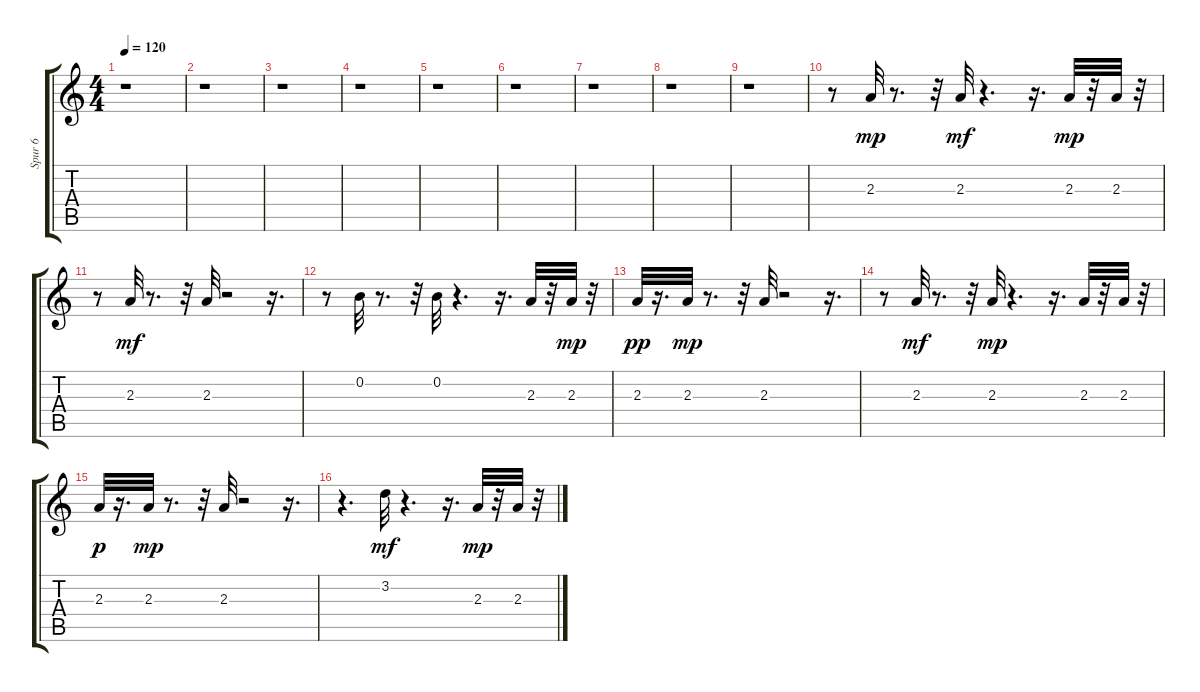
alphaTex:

\track ("Spur 6" "Spur 6") {instrument electricguitarmuted}
\staff {score tabs}
\tuning (E4 B3 G3 D3 A2 E2) {hide}
\ts (4 4)
\tempo 120
\clef g2
\ks c
r.1{dy mp instrument electricguitarmuted} |
r.1 |
r.1 |
r.1 |
r.1 |
r.1 |
r.1 |
r.1 |
r.1 |
r.8 2.3.32 r.8{d} r.32 2.3.32{dy mf} r.4{d} r.16{d} 2.3.32{dy mp} r.32 2.3.32 r.32 |
r.8 2.3.32{dy mf} r.8{d} r.32 2.3.32 r.2 r.16{d} |
r.8 0.2.32 r.8{d} r.32 0.2.32 r.4{d} r.16{d} 2.3.32 r.32 2.3.32{dy mp} r.32 |
2.3.32{dy pp} r.16{d} 2.3.32{dy mp} r.8{d} r.32 2.3.32 r.2 r.16{d} |
r.8 2.3.32{dy mf} r.8{d} r.32 2.3.32{dy mp} r.4{d} r.16{d} 2.3.32 r.32 2.3.32 r.32 |
2.3.32{dy p} r.16{d} 2.3.32{dy mp} r.8{d} r.32 2.3.32 r.2 r.16{d} |
r.4{d} 3.2.32{dy mf} r.4{d} r.16{d} 2.3.32{dy mp} r.32 2.3.32 r.32
